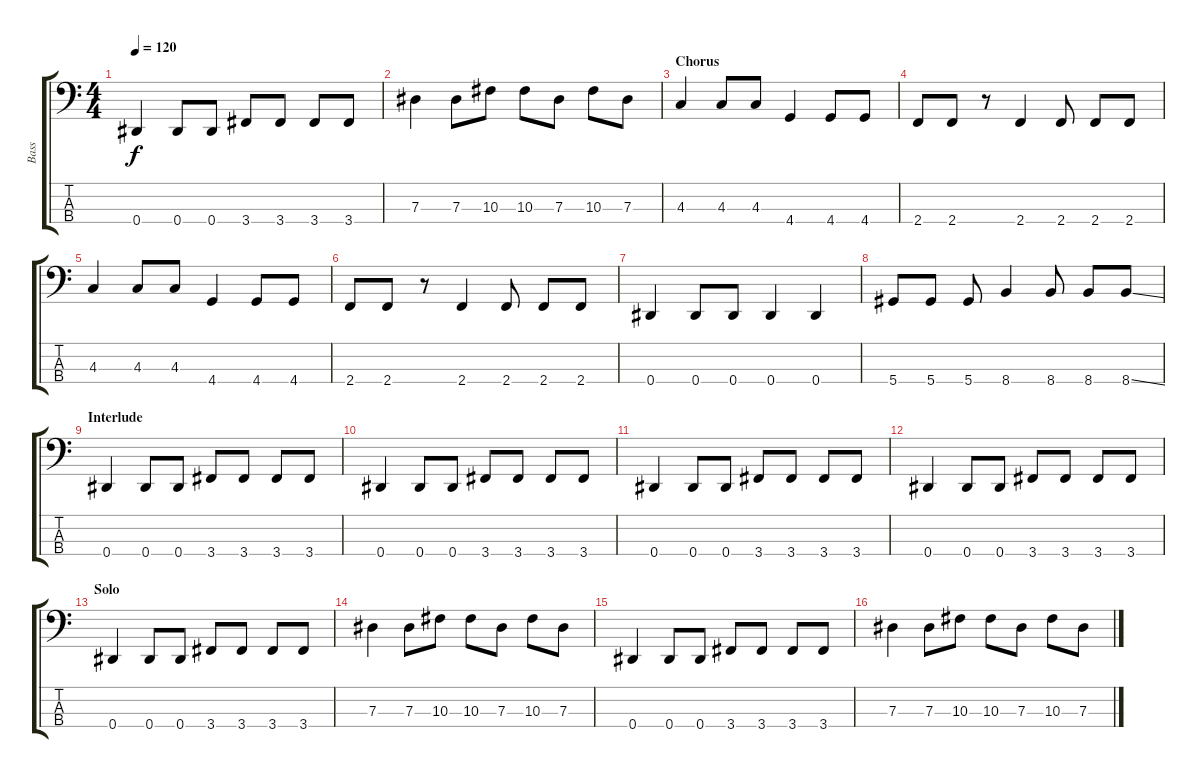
\track ("Bass" "Bass") {instrument acousticbass}
\staff {score tabs}
\tuning (Gb2 Db2 Ab1 Eb1) {hide}
\ts (4 4)
\tempo 120
\clef f4
\ks c
0.4.4{dy f} 0.4.8 0.4.8 3.4.8 3.4.8 3.4.8 3.4.8 |
7.3.4 7.3.8 10.3.8 10.3.8 7.3.8 10.3.8 7.3.8 |
\section ("" "Chorus")
4.3.4 4.3.8 4.3.8 4.4.4 4.4.8 4.4.8 |
2.4.8 2.4.8 r.8 2.4.4 2.4.8 2.4.8 2.4.8 |
4.3.4 4.3.8 4.3.8 4.4.4 4.4.8 4.4.8 |
2.4.8 2.4.8 r.8 2.4.4 2.4.8 2.4.8 2.4.8 |
0.4.4 0.4.8 0.4.8 0.4.4 0.4.4 |
5.4.8 5.4.8 5.4.8 8.4.4 8.4.8 8.4.8 8.4{ss}.8 |
\section ("" "Interlude")
0.4.4 0.4.8 0.4.8 3.4.8 3.4.8 3.4.8 3.4.8 |
0.4.4 0.4.8 0.4.8 3.4.8 3.4.8 3.4.8 3.4.8 |
0.4.4 0.4.8 0.4.8 3.4.8 3.4.8 3.4.8 3.4.8 |
0.4.4 0.4.8 0.4.8 3.4.8 3.4.8 3.4.8 3.4.8 |
\section ("" "Solo")
0.4.4 0.4.8 0.4.8 3.4.8 3.4.8 3.4.8 3.4.8 |
7.3.4 7.3.8 10.3.8 10.3.8 7.3.8 10.3.8 7.3.8 |
0.4.4 0.4.8 0.4.8 3.4.8 3.4.8 3.4.8 3.4.8 |
7.3.4 7.3.8 10.3.8 10.3.8 7.3.8 10.3.8 7.3.8
